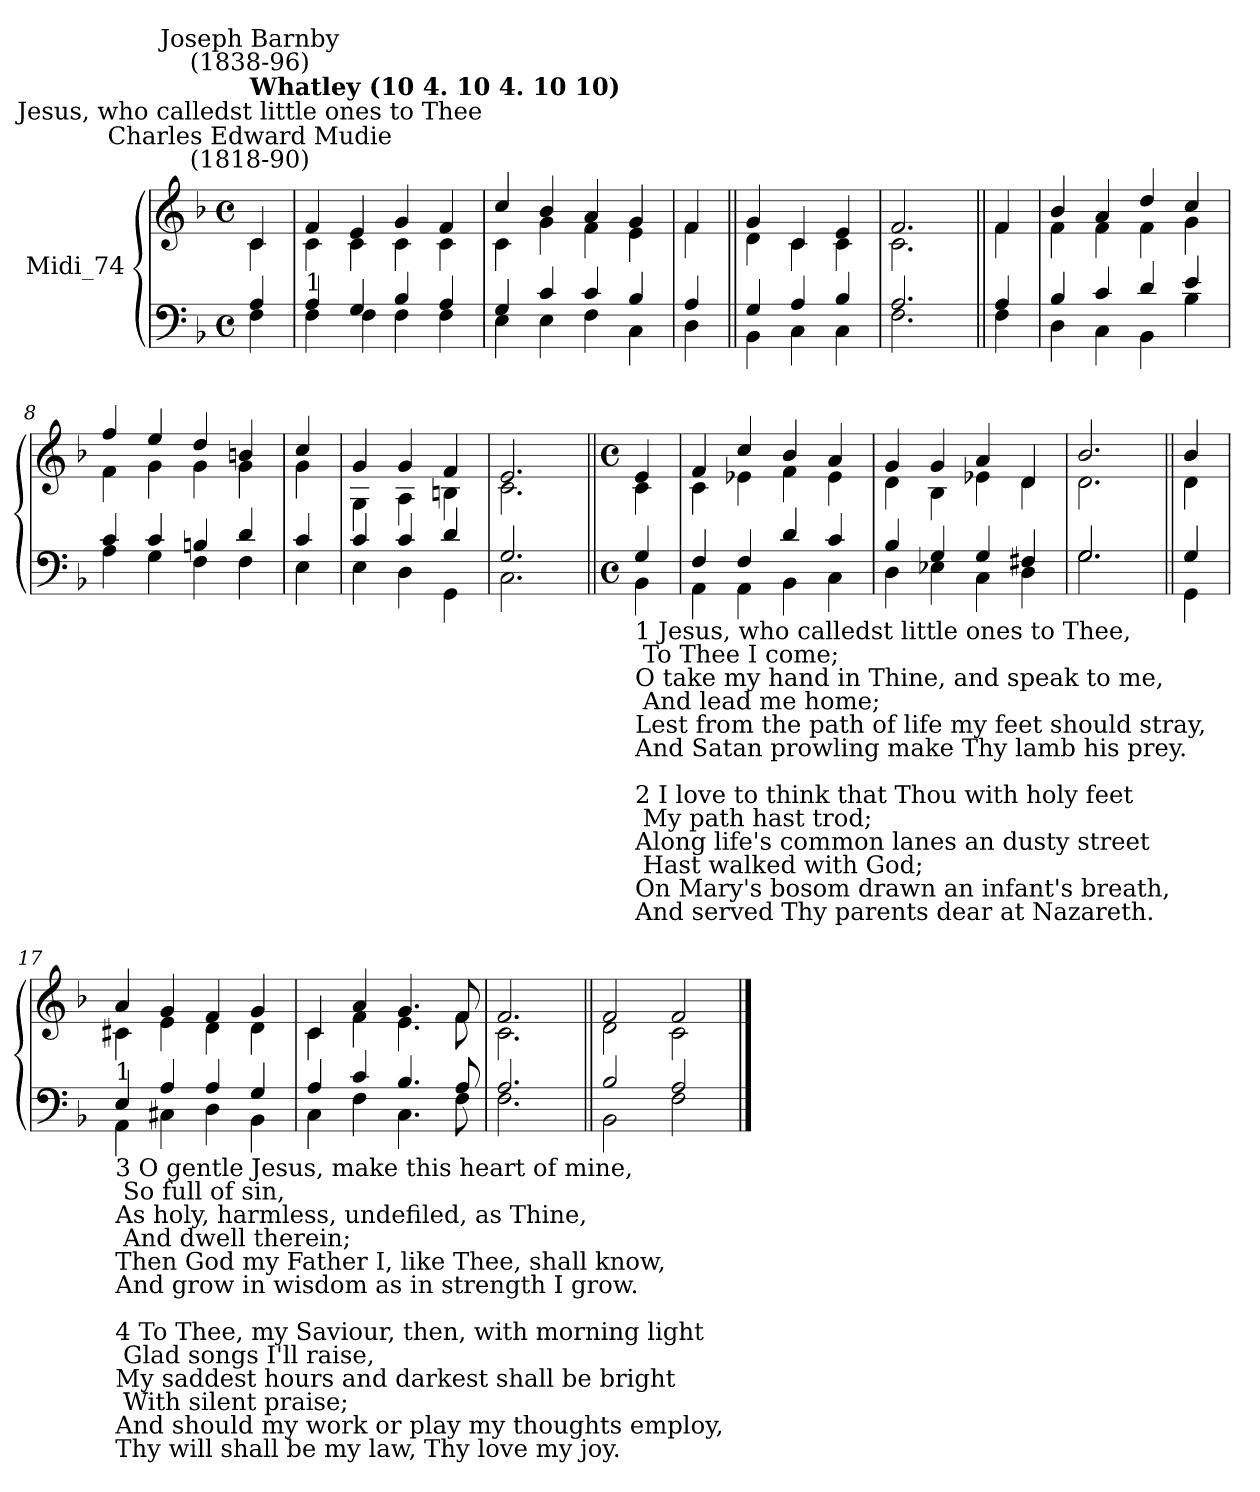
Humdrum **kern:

**kern	**kern
*part2	*part1
*staff2	*staff1
*I"Midi_74	*I"Midi_74
*clefF4	*clefG2
*k[b-]	*k[b-]
*F:	*F:
*M4/4	*M4/4
*met(c)	*met(c)
=	=
*^	*^
!	!	!LO:TX:a:cj:t=Charles Edward Mudie\n(1818-90)	!
!	!	!LO:TX:a:cj:t=Jesus, who calledst little ones to Thee	!
!	!	!LO:TX:a:B:t=Whatley (10 4. 10 4. 10 10)	!
!	!	!LO:TX:a:cj:t=Joseph Barnby\n(1838-96)	!
4A/	4F\	4c/	4c\
=1	=1	=1	=1
!	!	!LO:TX:b:t=1	!
4A/	4F\	4f/	4c\
4G/	4F\	4e/	4c\
4B-/	4F\	4g/	4c\
4A/	4F\	4f/	4c\
=2	=2	=2	=2
4G/	4E\	4cc/	4c\
4c/	4E\	4b-/	4g\
4c/	4F\	4a/	4f\
4B-/	4C\	4g/	4e\
=3	=3	=3	=3
4A/	4D\	4f/	4f\
=4||	=4||	=4||	=4||
4G/	4BB-\	4g/	4d\
4A/	4C\	4c/	4c\
4B-/	4C\	4e/	4c\
=5	=5	=5	=5
2.A/	2.F\	2.f/	2.c\
=6||	=6||	=6||	=6||
4A/	4F\	4f/	4f\
=7	=7	=7	=7
4B-/	4D\	4b-/	4f\
4c/	4C\	4a/	4f\
4d/	4BB-\	4dd/	4f\
4e/	4B-\	4cc/	4g\
=8	=8	=8	=8
4c/	4A\	4ff/	4f\
4c/	4G\	4ee/	4g\
4Bn/	4F\	4dd/	4g\
4d/	4F\	4bn/	4g\
=9	=9	=9	=9
4c/	4E\	4cc/	4g\
=10	=10	=10	=10
4c/	4E\	4g/	4G\
4c/	4D\	4g/	4A\
4d/	4GG\	4f/	4Bn\
=11	=11	=11	=11
2.G/	2.C\	2.e/	2.c\
!!LO:LB:g=z	!!
=12||	=12||	=12||	=12||
*M4/4	*	*M4/4	*
*met(c)	*	*met(c)	*
!LO:TX:b:t=1 Jesus, who calledst little ones to Thee,\n To Thee I come;\nO take my hand in Thine, and speak to me,\n And lead me home;\nLest from the path of life my feet should stray,\nAnd Satan prowling make Thy lamb his prey.\n\n2 I love to think that Thou with holy feet\n My path hast trod;\nAlong life's common lanes an dusty street\n Hast walked with God;\nOn Mary's bosom drawn an infant's breath,\nAnd served Thy parents dear at Nazareth.	!	!	!
4G/	4BB-\	4e/	4c\
=13	=13	=13	=13
4F/	4AA\	4f/	4c\
4F/	4AA\	4cc/	4e-X\
4d/	4BB-\	4b-/	4f\
4c/	4C\	4a/	4e-\
=14	=14	=14	=14
4B-/	4D\	4g/	4d\
4G/	4E-X\	4g/	4B-\
4G/	4C\	4a/	4e-X\
4F#X/	4D\	4d/	4d\
=15	=15	=15	=15
2.G/	2.G\	2.b-/	2.d\
=16||	=16||	=16||	=16||
4G/	4GG\	4b-/	4d\
=17	=17	=17	=17
!	!	!LO:TX:b:t=1	!
!LO:TX:b:t=3 O gentle Jesus, make this heart of mine,\n So full of sin,\nAs holy, harmless, undefiled, as Thine,\n And dwell therein;\nThen God my Father I, like Thee, shall know,\nAnd grow in wisdom as in strength I grow.\n\n4 To Thee, my Saviour, then, with morning light\n Glad songs I'll raise,\nMy saddest hours and darkest shall be bright\n With silent praise;\nAnd should my work or play my thoughts employ,\nThy will shall be my law, Thy love my joy.	!	!	!
4E/	4AA\	4a/	4c#X\
4A/	4C#X\	4g/	4e\
4A/	4D\	4f/	4d\
4G/	4BB-\	4g/	4d\
=18	=18	=18	=18
4A/	4C\	4c/	4c\
4c/	4F\	4a/	4f\
4.B-/	4.C\	4.g/	4.e\
8A/	8F\	8f/	8f\
=19	=19	=19	=19
2.A/	2.F\	2.f/	2.c\
=20||	=20||	=20||	=20||
2B-/	2BB-\	2f/	2d\
2A/	2F\	2f/	2c\
*v	*v	*	*
*	*v	*v
==	==
*-	*-
